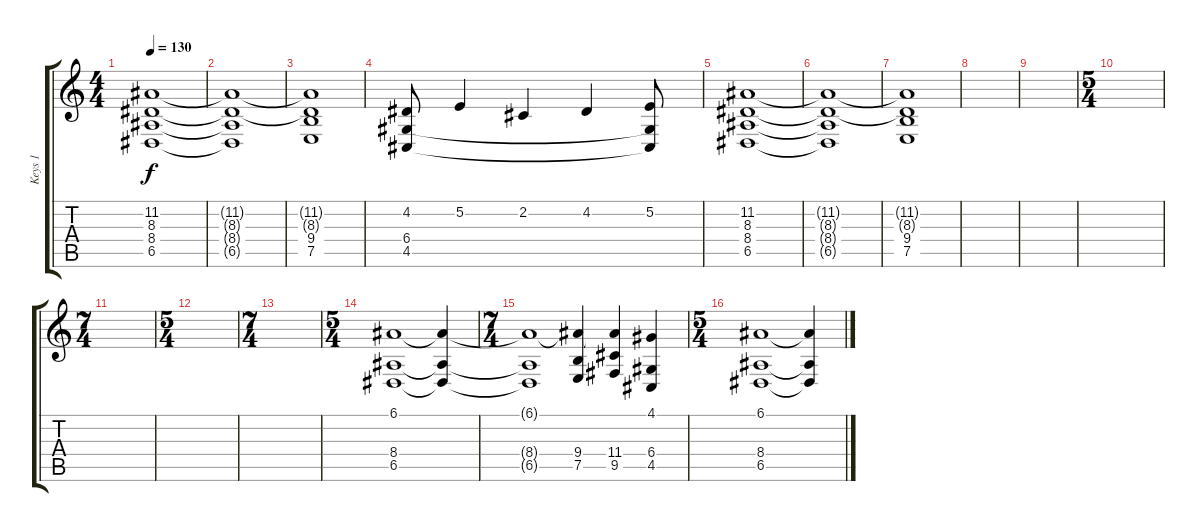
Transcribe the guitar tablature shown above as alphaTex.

\track ("Keys 1" "Keys 1") {instrument stringensemble2}
\staff {score tabs}
\tuning (E4 B3 G3 D3 A2 E2) {hide}
\ts (4 4)
\tempo 130
\clef g2
\ks c
(11.2 8.3 8.4 6.5).1{dy f} |
(11.2{t} 8.3{t} 8.4{t} 6.5{t}).1 |
(11.2{t} 8.3{t} 9.4 7.5).1 |
(4.2 6.4 4.5).8 5.2.4 2.2.4 4.2.4 (5.2 6.4{t} 4.5{t}).8 |
(11.2 8.3 8.4 6.5).1 |
(11.2{t} 8.3{t} 8.4{t} 6.5{t}).1 |
(11.2{t} 8.3{t} 9.4 7.5).1 |
|
|
\ts (5 4)
|
\ts (7 4)
|
\ts (5 4)
|
\ts (7 4)
|
\ts (5 4)
(6.1 8.4 6.5).1 (6.1{t} 8.4{t} 6.5{t}).4 |
\ts (7 4)
(6.1{t} 8.4{t} 6.5{t}).1 (6.1{t} 9.4 7.5).4 (6.1{t} 11.4 9.5).4 (4.1 6.4 4.5).4 |
\ts (5 4)
(6.1 8.4 6.5).1 (6.1{t} 8.4{t} 6.5{t}).4
